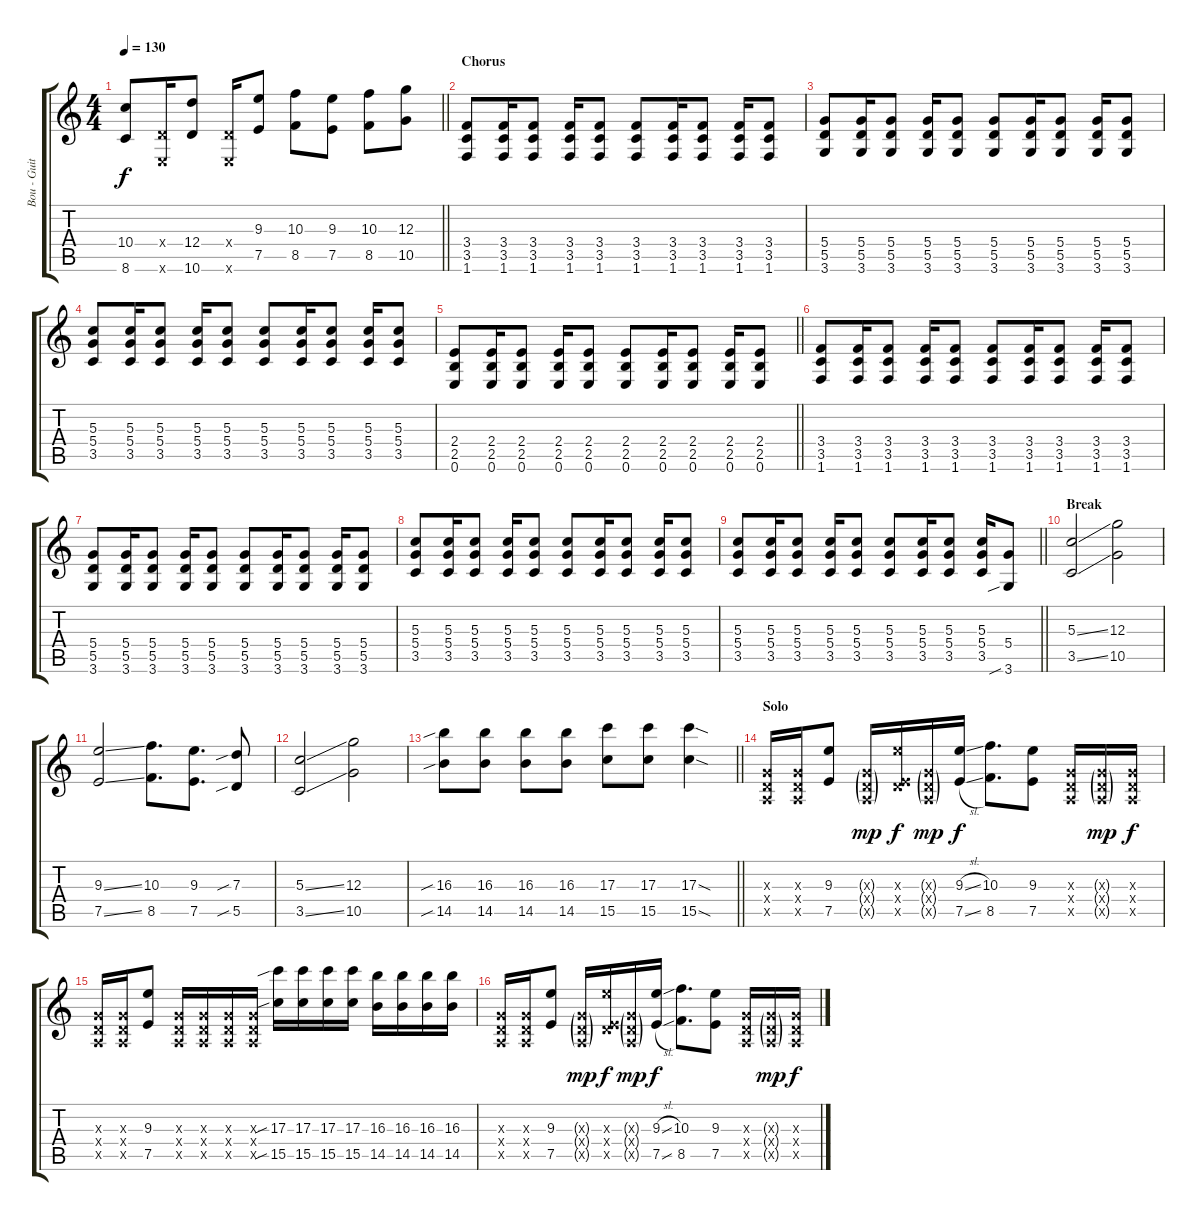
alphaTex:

\track ("Bou - Guitar 1" "Bou - Guit") {instrument distortionguitar}
\staff {score tabs}
\tuning (E4 B3 G3 D3 A2 E2) {hide}
\ts (4 4)
\tempo 130
\clef g2
\barLineRight lightlight
\ks c
(10.4 8.6).8{dy f} (0.4{x} 0.6{x}).16 (12.4 10.6).8 (0.4{x} 0.6{x}).16 (9.3 7.5).8 (10.3 8.5).8 (9.3 7.5).8 (10.3 8.5).8 (12.3 10.5).8 |
\section ("" "Chorus")
(3.4 3.5 1.6).8 (3.4 3.5 1.6).16 (3.4 3.5 1.6).8 (3.4 3.5 1.6).16 (3.4 3.5 1.6).8 (3.4 3.5 1.6).8 (3.4 3.5 1.6).16 (3.4 3.5 1.6).8 (3.4 3.5 1.6).16 (3.4 3.5 1.6).8 |
(5.4 5.5 3.6).8 (5.4 5.5 3.6).16 (5.4 5.5 3.6).8 (5.4 5.5 3.6).16 (5.4 5.5 3.6).8 (5.4 5.5 3.6).8 (5.4 5.5 3.6).16 (5.4 5.5 3.6).8 (5.4 5.5 3.6).16 (5.4 5.5 3.6).8 |
(5.3 5.4 3.5).8 (5.3 5.4 3.5).16 (5.3 5.4 3.5).8 (5.3 5.4 3.5).16 (5.3 5.4 3.5).8 (5.3 5.4 3.5).8 (5.3 5.4 3.5).16 (5.3 5.4 3.5).8 (5.3 5.4 3.5).16 (5.3 5.4 3.5).8 |
\barLineRight lightlight
(2.4 2.5 0.6).8 (2.4 2.5 0.6).16 (2.4 2.5 0.6).8 (2.4 2.5 0.6).16 (2.4 2.5 0.6).8 (2.4 2.5 0.6).8 (2.4 2.5 0.6).16 (2.4 2.5 0.6).8 (2.4 2.5 0.6).16 (2.4 2.5 0.6).8 |
(3.4 3.5 1.6).8 (3.4 3.5 1.6).16 (3.4 3.5 1.6).8 (3.4 3.5 1.6).16 (3.4 3.5 1.6).8 (3.4 3.5 1.6).8 (3.4 3.5 1.6).16 (3.4 3.5 1.6).8 (3.4 3.5 1.6).16 (3.4 3.5 1.6).8 |
(5.4 5.5 3.6).8 (5.4 5.5 3.6).16 (5.4 5.5 3.6).8 (5.4 5.5 3.6).16 (5.4 5.5 3.6).8 (5.4 5.5 3.6).8 (5.4 5.5 3.6).16 (5.4 5.5 3.6).8 (5.4 5.5 3.6).16 (5.4 5.5 3.6).8 |
(5.3 5.4 3.5).8 (5.3 5.4 3.5).16 (5.3 5.4 3.5).8 (5.3 5.4 3.5).16 (5.3 5.4 3.5).8 (5.3 5.4 3.5).8 (5.3 5.4 3.5).16 (5.3 5.4 3.5).8 (5.3 5.4 3.5).16 (5.3 5.4 3.5).8 |
\barLineRight lightlight
(5.3 5.4 3.5).8 (5.3 5.4 3.5).16 (5.3 5.4 3.5).8 (5.3 5.4 3.5).16 (5.3 5.4 3.5).8 (5.3 5.4 3.5).8 (5.3 5.4 3.5).16 (5.3 5.4 3.5).8 (5.3 5.4 3.5).16 (5.4 3.6{sib}).8 |
\section ("" "Break")
(5.3{ss} 3.5{ss}).2 (12.3 10.5).2 |
(9.3{ss} 7.5{ss}).2 (10.3 8.5).8{d} (9.3 7.5).8{d} (7.3{sib} 5.5{sib}).8 |
(5.3{ss} 3.5{ss}).2 (12.3 10.5).2 |
\barLineRight lightlight
(16.3{sib} 14.5{sib}).8 (16.3 14.5).8 (16.3 14.5).8 (16.3 14.5).8 (17.3 15.5).8 (17.3 15.5).8 (17.3{sod} 15.5{sod}).4 |
\section ("" "Solo")
(0.3{x} 0.4{x} 0.5{x}).16 (0.3{x} 0.4{x} 0.5{x}).16 (9.3 7.5).8 (0.3{g x} 0.4{g x} 0.5{g x}).16{dy mp} (9.3{x} 0.4{x} 7.5{x}).16{dy f} (0.3{g x} 0.4{g x} 0.5{g x}).16{dy mp} (9.3{sl} 7.5{sl}).16{dy f} (10.3 8.5).8{d} (9.3 7.5).8 (0.3{x} 0.4{x} 0.5{x}).16 (0.3{g x} 0.4{g x} 0.5{g x}).16{dy mp} (0.3{x} 0.4{x} 0.5{x}).16{dy f} |
(0.3{x} 0.4{x} 0.5{x}).16 (0.3{x} 0.4{x} 0.5{x}).16 (9.3 7.5).8 (0.3{x} 0.4{x} 0.5{x}).16 (0.3{x} 0.4{x} 0.5{x}).16 (0.3{x} 0.4{x} 0.5{x}).16 (0.3{x} 0.4{x} 0.5{x}).16 (17.3{sib} 15.5{sib}).16 (17.3 15.5).16 (17.3 15.5).16 (17.3 15.5).16 (16.3 14.5).16 (16.3 14.5).16 (16.3 14.5).16 (16.3 14.5).16 |
(0.3{x} 0.4{x} 0.5{x}).16 (0.3{x} 0.4{x} 0.5{x}).16 (9.3 7.5).8 (0.3{g x} 0.4{g x} 0.5{g x}).16{dy mp} (9.3{x} 0.4{x} 7.5{x}).16{dy f} (0.3{g x} 0.4{g x} 0.5{g x}).16{dy mp} (9.3{sl} 7.5{sl}).16{dy f} (10.3 8.5).8{d} (9.3 7.5).8 (0.3{x} 0.4{x} 0.5{x}).16 (0.3{g x} 0.4{g x} 0.5{g x}).16{dy mp} (0.3{x} 0.4{x} 0.5{x}).16{dy f}
